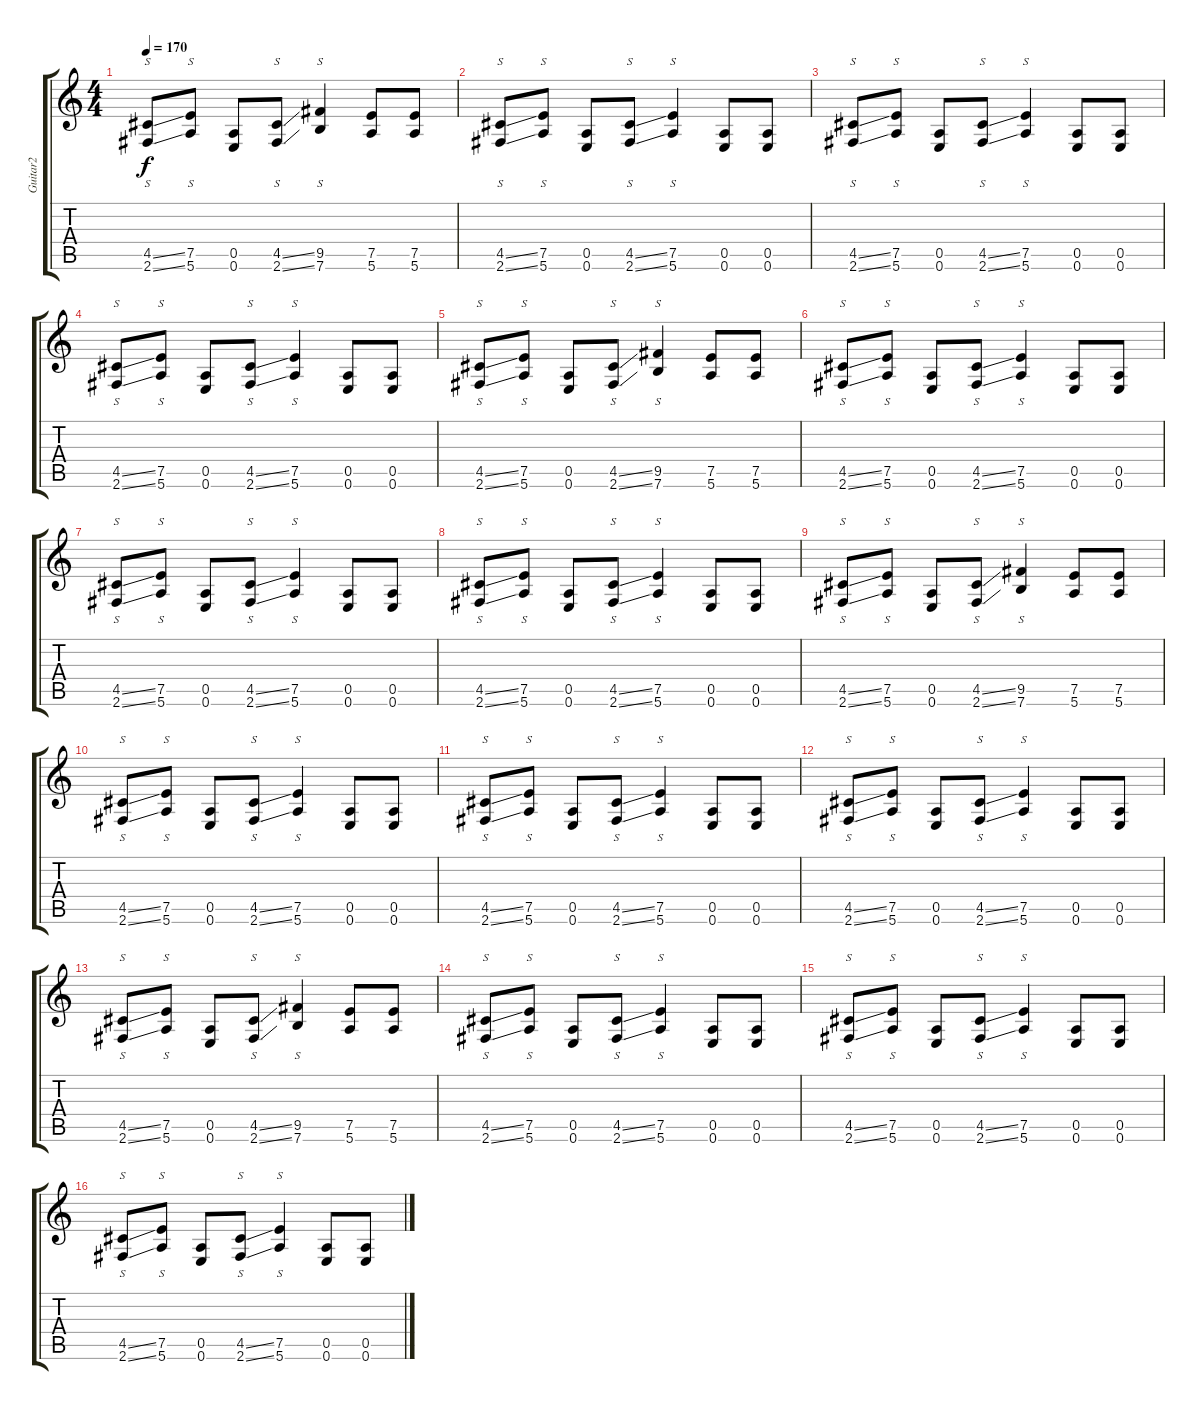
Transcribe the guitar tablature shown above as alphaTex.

\track ("Guitar2" "Guitar2") {instrument distortionguitar}
\staff {score tabs}
\tuning (E4 B3 G3 D3 A2 E2) {hide}
\ts (4 4)
\tempo 170
\clef g2
\ks c
(4.5{ss} 2.6{ss}).8{s dy f} (7.5 5.6).8{s} (0.5 0.6).8 (4.5{ss} 2.6{ss}).8{s} (9.5 7.6).4{s} (7.5 5.6).8 (7.5 5.6).8 |
(4.5{ss} 2.6{ss}).8{s} (7.5 5.6).8{s} (0.5 0.6).8 (4.5{ss} 2.6{ss}).8{s} (7.5 5.6).4{s} (0.5 0.6).8 (0.5 0.6).8 |
(4.5{ss} 2.6{ss}).8{s} (7.5 5.6).8{s} (0.5 0.6).8 (4.5{ss} 2.6{ss}).8{s} (7.5 5.6).4{s} (0.5 0.6).8 (0.5 0.6).8 |
(4.5{ss} 2.6{ss}).8{s} (7.5 5.6).8{s} (0.5 0.6).8 (4.5{ss} 2.6{ss}).8{s} (7.5 5.6).4{s} (0.5 0.6).8 (0.5 0.6).8 |
(4.5{ss} 2.6{ss}).8{s} (7.5 5.6).8{s} (0.5 0.6).8 (4.5{ss} 2.6{ss}).8{s} (9.5 7.6).4{s} (7.5 5.6).8 (7.5 5.6).8 |
(4.5{ss} 2.6{ss}).8{s} (7.5 5.6).8{s} (0.5 0.6).8 (4.5{ss} 2.6{ss}).8{s} (7.5 5.6).4{s} (0.5 0.6).8 (0.5 0.6).8 |
(4.5{ss} 2.6{ss}).8{s} (7.5 5.6).8{s} (0.5 0.6).8 (4.5{ss} 2.6{ss}).8{s} (7.5 5.6).4{s} (0.5 0.6).8 (0.5 0.6).8 |
(4.5{ss} 2.6{ss}).8{s} (7.5 5.6).8{s} (0.5 0.6).8 (4.5{ss} 2.6{ss}).8{s} (7.5 5.6).4{s} (0.5 0.6).8 (0.5 0.6).8 |
(4.5{ss} 2.6{ss}).8{s} (7.5 5.6).8{s} (0.5 0.6).8 (4.5{ss} 2.6{ss}).8{s} (9.5 7.6).4{s} (7.5 5.6).8 (7.5 5.6).8 |
(4.5{ss} 2.6{ss}).8{s} (7.5 5.6).8{s} (0.5 0.6).8 (4.5{ss} 2.6{ss}).8{s} (7.5 5.6).4{s} (0.5 0.6).8 (0.5 0.6).8 |
(4.5{ss} 2.6{ss}).8{s} (7.5 5.6).8{s} (0.5 0.6).8 (4.5{ss} 2.6{ss}).8{s} (7.5 5.6).4{s} (0.5 0.6).8 (0.5 0.6).8 |
(4.5{ss} 2.6{ss}).8{s} (7.5 5.6).8{s} (0.5 0.6).8 (4.5{ss} 2.6{ss}).8{s} (7.5 5.6).4{s} (0.5 0.6).8 (0.5 0.6).8 |
(4.5{ss} 2.6{ss}).8{s} (7.5 5.6).8{s} (0.5 0.6).8 (4.5{ss} 2.6{ss}).8{s} (9.5 7.6).4{s} (7.5 5.6).8 (7.5 5.6).8 |
(4.5{ss} 2.6{ss}).8{s} (7.5 5.6).8{s} (0.5 0.6).8 (4.5{ss} 2.6{ss}).8{s} (7.5 5.6).4{s} (0.5 0.6).8 (0.5 0.6).8 |
(4.5{ss} 2.6{ss}).8{s} (7.5 5.6).8{s} (0.5 0.6).8 (4.5{ss} 2.6{ss}).8{s} (7.5 5.6).4{s} (0.5 0.6).8 (0.5 0.6).8 |
(4.5{ss} 2.6{ss}).8{s} (7.5 5.6).8{s} (0.5 0.6).8 (4.5{ss} 2.6{ss}).8{s} (7.5 5.6).4{s} (0.5 0.6).8 (0.5 0.6).8
